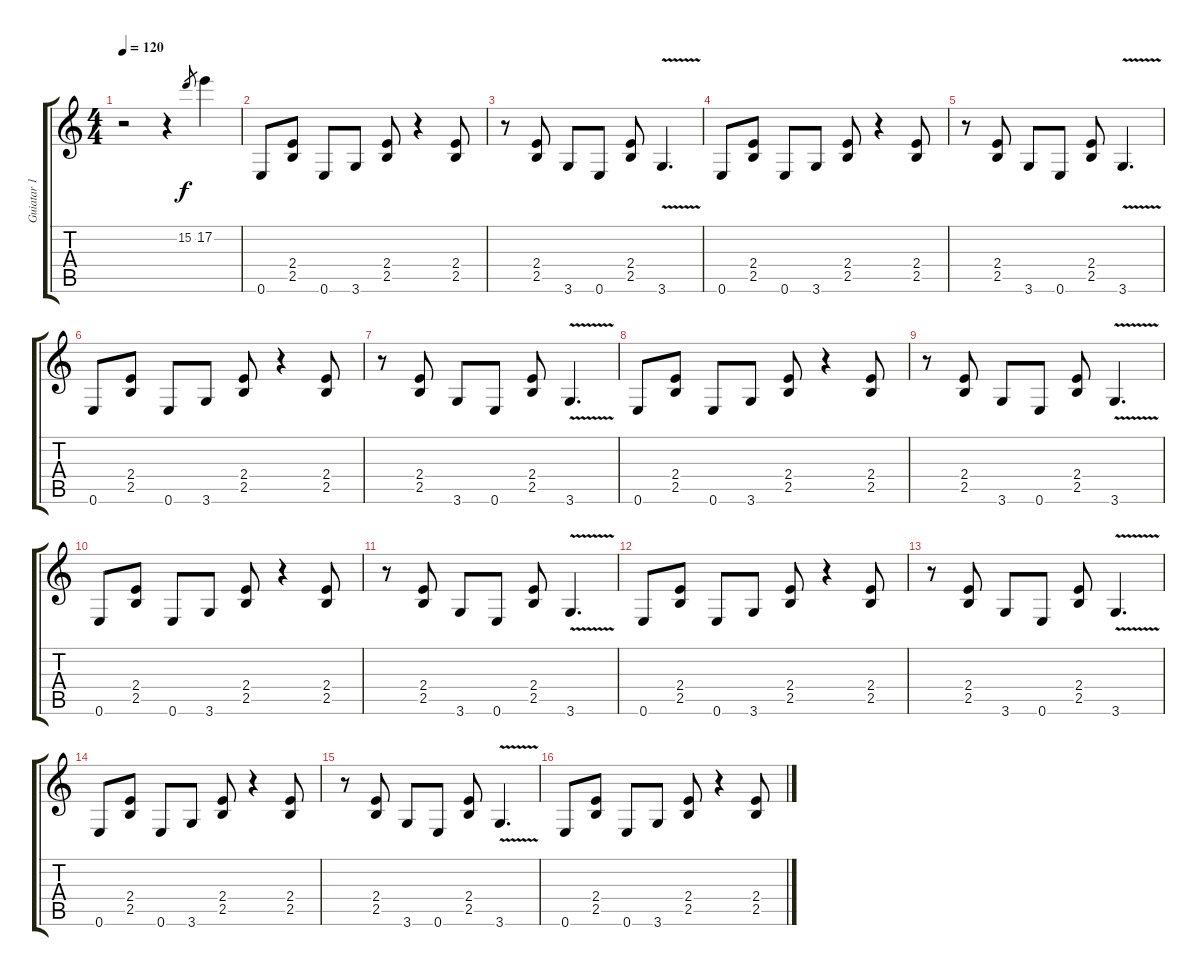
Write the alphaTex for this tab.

\track ("Guiatar 1" "Guiatar 1") {instrument overdrivenguitar}
\staff {score tabs}
\tuning (E4 B3 G3 D3 A2 E2) {hide}
\ts (4 4)
\tempo 120
\clef g2
\ks c
r.2{dy f} r.4 15.2.8{gr} 17.2.4 |
0.6.8 (2.4 2.5).8 0.6.8 3.6.8 (2.4 2.5).8 r.4 (2.4 2.5).8 |
r.8 (2.4 2.5).8 3.6.8 0.6.8 (2.4 2.5).8 3.6{v}.4{d} |
0.6.8 (2.4 2.5).8 0.6.8 3.6.8 (2.4 2.5).8 r.4 (2.4 2.5).8 |
r.8 (2.4 2.5).8 3.6.8 0.6.8 (2.4 2.5).8 3.6{v}.4{d} |
0.6.8 (2.4 2.5).8 0.6.8 3.6.8 (2.4 2.5).8 r.4 (2.4 2.5).8 |
r.8 (2.4 2.5).8 3.6.8 0.6.8 (2.4 2.5).8 3.6{v}.4{d} |
0.6.8 (2.4 2.5).8 0.6.8 3.6.8 (2.4 2.5).8 r.4 (2.4 2.5).8 |
r.8 (2.4 2.5).8 3.6.8 0.6.8 (2.4 2.5).8 3.6{v}.4{d} |
0.6.8 (2.4 2.5).8 0.6.8 3.6.8 (2.4 2.5).8 r.4 (2.4 2.5).8 |
r.8 (2.4 2.5).8 3.6.8 0.6.8 (2.4 2.5).8 3.6{v}.4{d} |
0.6.8 (2.4 2.5).8 0.6.8 3.6.8 (2.4 2.5).8 r.4 (2.4 2.5).8 |
r.8 (2.4 2.5).8 3.6.8 0.6.8 (2.4 2.5).8 3.6{v}.4{d} |
0.6.8 (2.4 2.5).8 0.6.8 3.6.8 (2.4 2.5).8 r.4 (2.4 2.5).8 |
r.8 (2.4 2.5).8 3.6.8 0.6.8 (2.4 2.5).8 3.6{v}.4{d} |
0.6.8 (2.4 2.5).8 0.6.8 3.6.8 (2.4 2.5).8 r.4 (2.4 2.5).8
